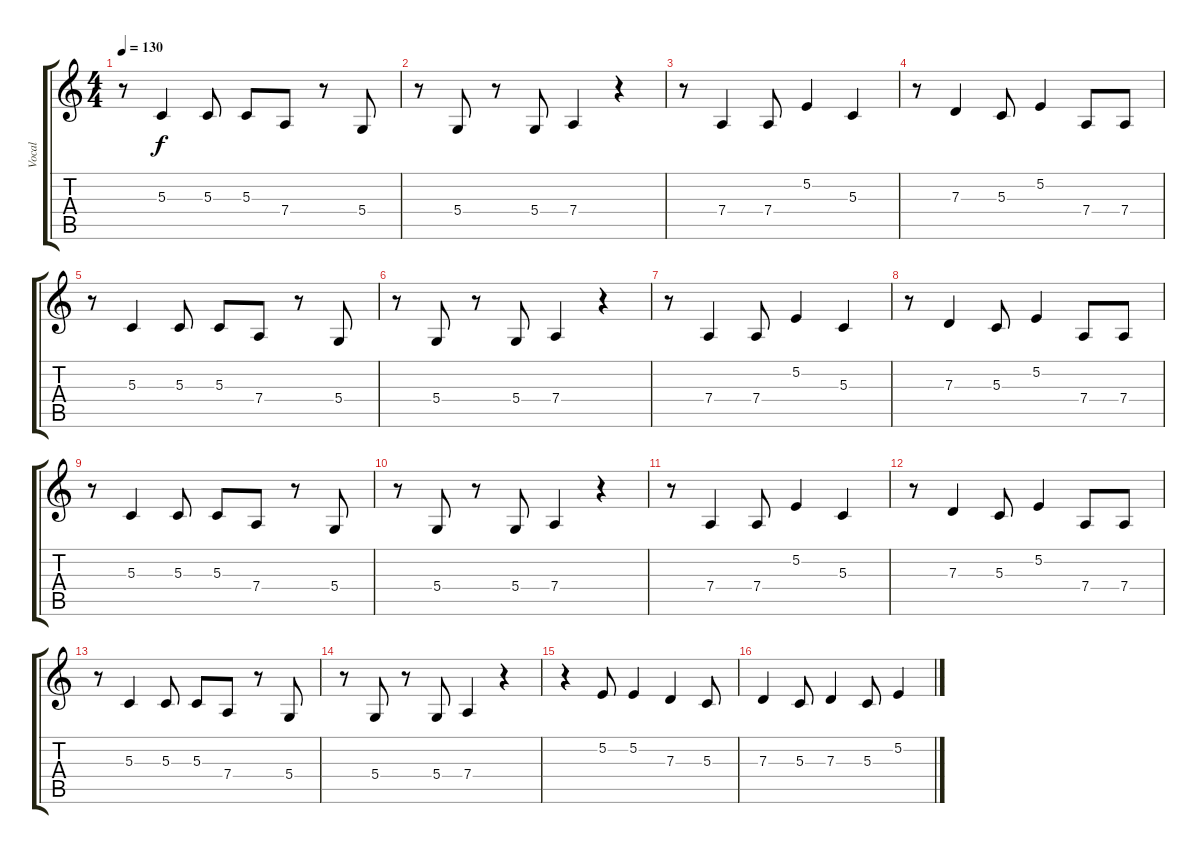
\track ("Vocal" "Vocal") {instrument flute}
\staff {score tabs}
\tuning (E4 B3 G3 D3 A2 E2) {hide}
\ts (4 4)
\tempo 130
\clef g2
\ks c
r.8{dy f} 5.3.4 5.3.8 5.3.8 7.4.8 r.8 5.4.8 |
r.8 5.4.8 r.8 5.4.8 7.4.4 r.4 |
r.8 7.4.4 7.4.8 5.2.4 5.3.4 |
r.8 7.3.4 5.3.8 5.2.4 7.4.8 7.4.8 |
r.8 5.3.4 5.3.8 5.3.8 7.4.8 r.8 5.4.8 |
r.8 5.4.8 r.8 5.4.8 7.4.4 r.4 |
r.8 7.4.4 7.4.8 5.2.4 5.3.4 |
r.8 7.3.4 5.3.8 5.2.4 7.4.8 7.4.8 |
r.8 5.3.4 5.3.8 5.3.8 7.4.8 r.8 5.4.8 |
r.8 5.4.8 r.8 5.4.8 7.4.4 r.4 |
r.8 7.4.4 7.4.8 5.2.4 5.3.4 |
r.8 7.3.4 5.3.8 5.2.4 7.4.8 7.4.8 |
r.8 5.3.4 5.3.8 5.3.8 7.4.8 r.8 5.4.8 |
r.8 5.4.8 r.8 5.4.8 7.4.4 r.4 |
r.4 5.2.8 5.2.4 7.3.4 5.3.8 |
7.3.4 5.3.8 7.3.4 5.3.8 5.2.4
